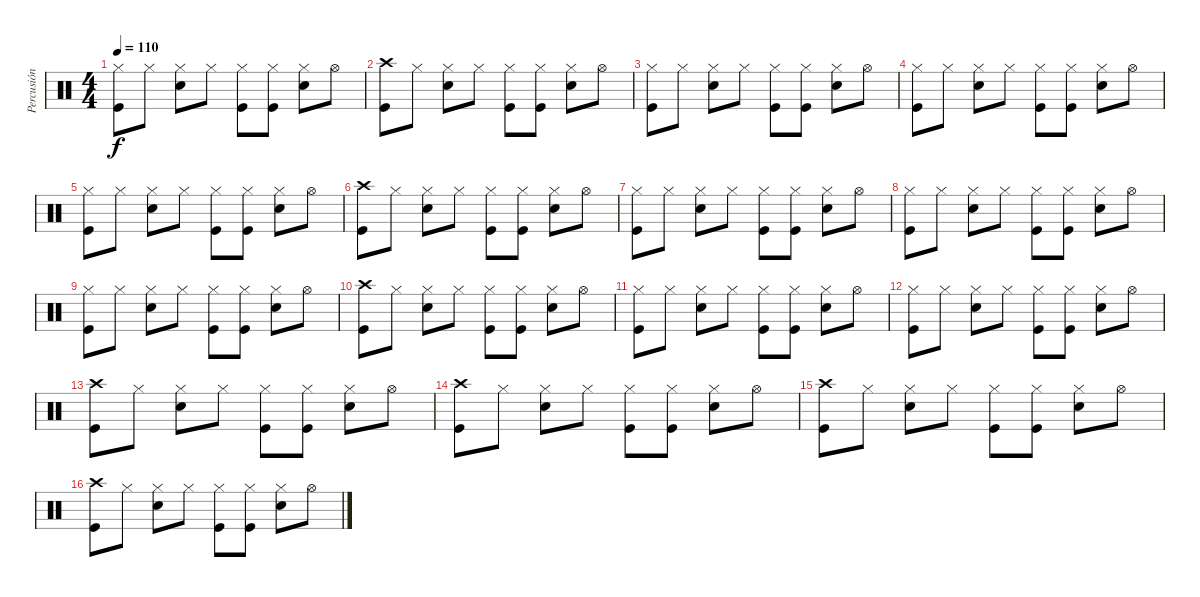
\track ("Percusión" "Percusión") {instrument percussion}
\staff {score}
\articulation defaults
\ts (4 4)
\tempo 110
\clef neutral
\ks c
("Hi-Hat (closed)" "Kick (hit)").8{dy f} "Hi-Hat (closed)".8 ("Hi-Hat (closed)" "Electric Snare (hit)").8 "Hi-Hat (closed)".8 ("Hi-Hat (closed)" "Kick (hit)").8 ("Hi-Hat (closed)" "Kick (hit)").8 ("Hi-Hat (closed)" "Electric Snare (hit)").8 "Hi-Hat (open)".8 |
("Crash high (hit)" "Kick (hit)").8 "Hi-Hat (closed)".8 ("Hi-Hat (closed)" "Electric Snare (hit)").8 "Hi-Hat (closed)".8 ("Hi-Hat (closed)" "Kick (hit)").8 ("Hi-Hat (closed)" "Kick (hit)").8 ("Hi-Hat (closed)" "Electric Snare (hit)").8 "Hi-Hat (open)".8 |
("Hi-Hat (closed)" "Kick (hit)").8 "Hi-Hat (closed)".8 ("Hi-Hat (closed)" "Electric Snare (hit)").8 "Hi-Hat (closed)".8 ("Hi-Hat (closed)" "Kick (hit)").8 ("Hi-Hat (closed)" "Kick (hit)").8 ("Hi-Hat (closed)" "Electric Snare (hit)").8 "Hi-Hat (open)".8 |
("Hi-Hat (closed)" "Kick (hit)").8 "Hi-Hat (closed)".8 ("Hi-Hat (closed)" "Electric Snare (hit)").8 "Hi-Hat (closed)".8 ("Hi-Hat (closed)" "Kick (hit)").8 ("Hi-Hat (closed)" "Kick (hit)").8 ("Hi-Hat (closed)" "Electric Snare (hit)").8 "Hi-Hat (open)".8 |
("Hi-Hat (closed)" "Kick (hit)").8 "Hi-Hat (closed)".8 ("Hi-Hat (closed)" "Electric Snare (hit)").8 "Hi-Hat (closed)".8 ("Hi-Hat (closed)" "Kick (hit)").8 ("Hi-Hat (closed)" "Kick (hit)").8 ("Hi-Hat (closed)" "Electric Snare (hit)").8 "Hi-Hat (open)".8 |
("Crash high (hit)" "Kick (hit)").8 "Hi-Hat (closed)".8 ("Hi-Hat (closed)" "Electric Snare (hit)").8 "Hi-Hat (closed)".8 ("Hi-Hat (closed)" "Kick (hit)").8 ("Hi-Hat (closed)" "Kick (hit)").8 ("Hi-Hat (closed)" "Electric Snare (hit)").8 "Hi-Hat (open)".8 |
("Hi-Hat (closed)" "Kick (hit)").8 "Hi-Hat (closed)".8 ("Hi-Hat (closed)" "Electric Snare (hit)").8 "Hi-Hat (closed)".8 ("Hi-Hat (closed)" "Kick (hit)").8 ("Hi-Hat (closed)" "Kick (hit)").8 ("Hi-Hat (closed)" "Electric Snare (hit)").8 "Hi-Hat (open)".8 |
("Hi-Hat (closed)" "Kick (hit)").8 "Hi-Hat (closed)".8 ("Hi-Hat (closed)" "Electric Snare (hit)").8 "Hi-Hat (closed)".8 ("Hi-Hat (closed)" "Kick (hit)").8 ("Hi-Hat (closed)" "Kick (hit)").8 ("Hi-Hat (closed)" "Electric Snare (hit)").8 "Hi-Hat (open)".8 |
("Hi-Hat (closed)" "Kick (hit)").8 "Hi-Hat (closed)".8 ("Hi-Hat (closed)" "Electric Snare (hit)").8 "Hi-Hat (closed)".8 ("Hi-Hat (closed)" "Kick (hit)").8 ("Hi-Hat (closed)" "Kick (hit)").8 ("Hi-Hat (closed)" "Electric Snare (hit)").8 "Hi-Hat (open)".8 |
("Crash high (hit)" "Kick (hit)").8 "Hi-Hat (closed)".8 ("Hi-Hat (closed)" "Electric Snare (hit)").8 "Hi-Hat (closed)".8 ("Hi-Hat (closed)" "Kick (hit)").8 ("Hi-Hat (closed)" "Kick (hit)").8 ("Hi-Hat (closed)" "Electric Snare (hit)").8 "Hi-Hat (open)".8 |
("Hi-Hat (closed)" "Kick (hit)").8 "Hi-Hat (closed)".8 ("Hi-Hat (closed)" "Electric Snare (hit)").8 "Hi-Hat (closed)".8 ("Hi-Hat (closed)" "Kick (hit)").8 ("Hi-Hat (closed)" "Kick (hit)").8 ("Hi-Hat (closed)" "Electric Snare (hit)").8 "Hi-Hat (open)".8 |
("Hi-Hat (closed)" "Kick (hit)").8 "Hi-Hat (closed)".8 ("Hi-Hat (closed)" "Electric Snare (hit)").8 "Hi-Hat (closed)".8 ("Hi-Hat (closed)" "Kick (hit)").8 ("Hi-Hat (closed)" "Kick (hit)").8 ("Hi-Hat (closed)" "Electric Snare (hit)").8 "Hi-Hat (open)".8 |
("Crash high (hit)" "Kick (hit)").8 "Hi-Hat (closed)".8 ("Hi-Hat (closed)" "Electric Snare (hit)").8 "Hi-Hat (closed)".8 ("Hi-Hat (closed)" "Kick (hit)").8 ("Hi-Hat (closed)" "Kick (hit)").8 ("Hi-Hat (closed)" "Electric Snare (hit)").8 "Hi-Hat (open)".8 |
("Crash high (hit)" "Kick (hit)").8 "Hi-Hat (closed)".8 ("Hi-Hat (closed)" "Electric Snare (hit)").8 "Hi-Hat (closed)".8 ("Hi-Hat (closed)" "Kick (hit)").8 ("Hi-Hat (closed)" "Kick (hit)").8 ("Hi-Hat (closed)" "Electric Snare (hit)").8 "Hi-Hat (open)".8 |
("Crash high (hit)" "Kick (hit)").8 "Hi-Hat (closed)".8 ("Hi-Hat (closed)" "Electric Snare (hit)").8 "Hi-Hat (closed)".8 ("Hi-Hat (closed)" "Kick (hit)").8 ("Hi-Hat (closed)" "Kick (hit)").8 ("Hi-Hat (closed)" "Electric Snare (hit)").8 "Hi-Hat (open)".8 |
("Crash high (hit)" "Kick (hit)").8 "Hi-Hat (closed)".8 ("Hi-Hat (closed)" "Electric Snare (hit)").8 "Hi-Hat (closed)".8 ("Hi-Hat (closed)" "Kick (hit)").8 ("Hi-Hat (closed)" "Kick (hit)").8 ("Hi-Hat (closed)" "Electric Snare (hit)").8 "Hi-Hat (open)".8
